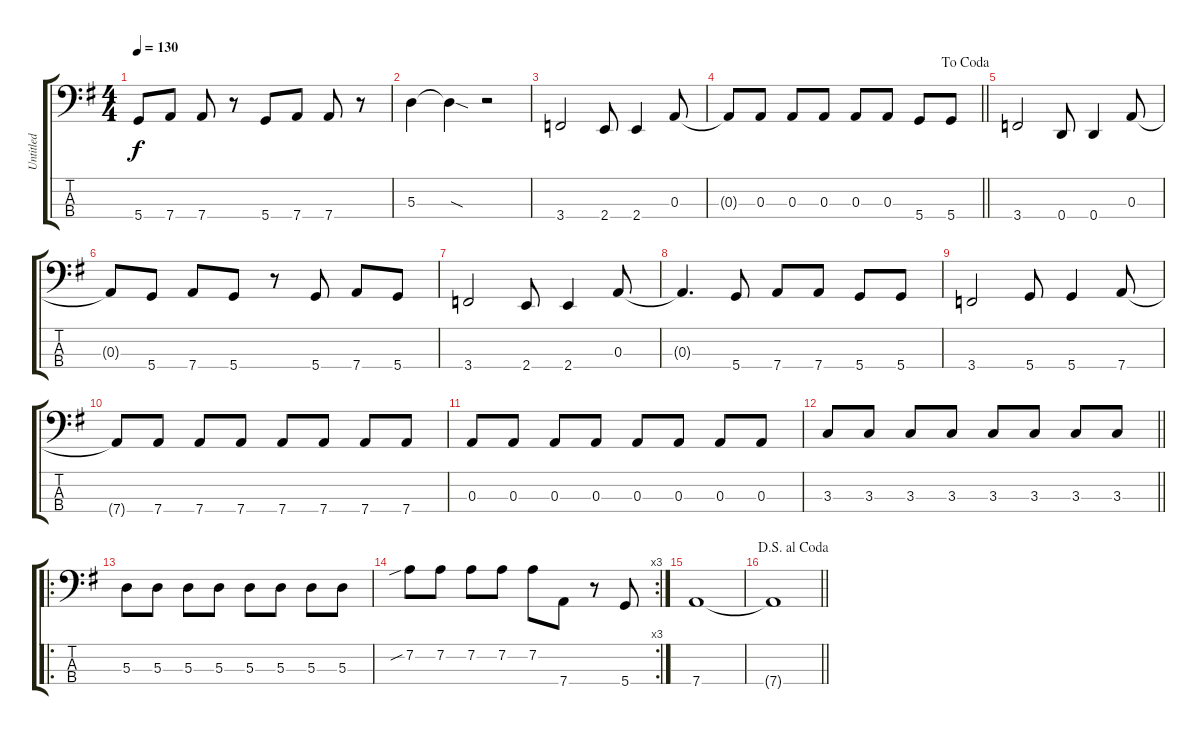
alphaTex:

\track ("Untitled" "Untitled") {instrument electricbassfinger}
\staff {score tabs}
\tuning (G2 D2 A1 D1) {hide}
\ts (4 4)
\tempo 130
\clef f4
\ks g
5.4.8{dy f} 7.4.8 7.4.8 r.8 5.4.8 7.4.8 7.4.8 r.8 |
5.3.4 5.3{sod t}.4 r.2 |
3.4.2 2.4.8 2.4.4 0.3.8 |
\jump dacoda
\barLineRight lightlight
0.3{t}.8 0.3.8 0.3.8 0.3.8 0.3.8 0.3.8 5.4.8 5.4.8 |
3.4.2 0.4.8 0.4.4 0.3.8 |
0.3{t}.8 5.4.8 7.4.8 5.4.8 r.8 5.4.8 7.4.8 5.4.8 |
3.4.2 2.4.8 2.4.4 0.3.8 |
0.3{t}.4{d} 5.4.8 7.4.8 7.4.8 5.4.8 5.4.8 |
3.4.2 5.4.8 5.4.4 7.4.8 |
7.4{t}.8 7.4.8 7.4.8 7.4.8 7.4.8 7.4.8 7.4.8 7.4.8 |
0.3.8 0.3.8 0.3.8 0.3.8 0.3.8 0.3.8 0.3.8 0.3.8 |
\barLineRight lightlight
3.3.8 3.3.8 3.3.8 3.3.8 3.3.8 3.3.8 3.3.8 3.3.8 |
\ro
5.3.8 5.3.8 5.3.8 5.3.8 5.3.8 5.3.8 5.3.8 5.3.8 |
\rc 3
7.2{sib}.8 7.2.8 7.2.8 7.2.8 7.2.8 7.4.8 r.8 5.4.8 |
7.4.1 |
\jump dalsegnoalcoda
\barLineRight lightlight
7.4{t}.1
